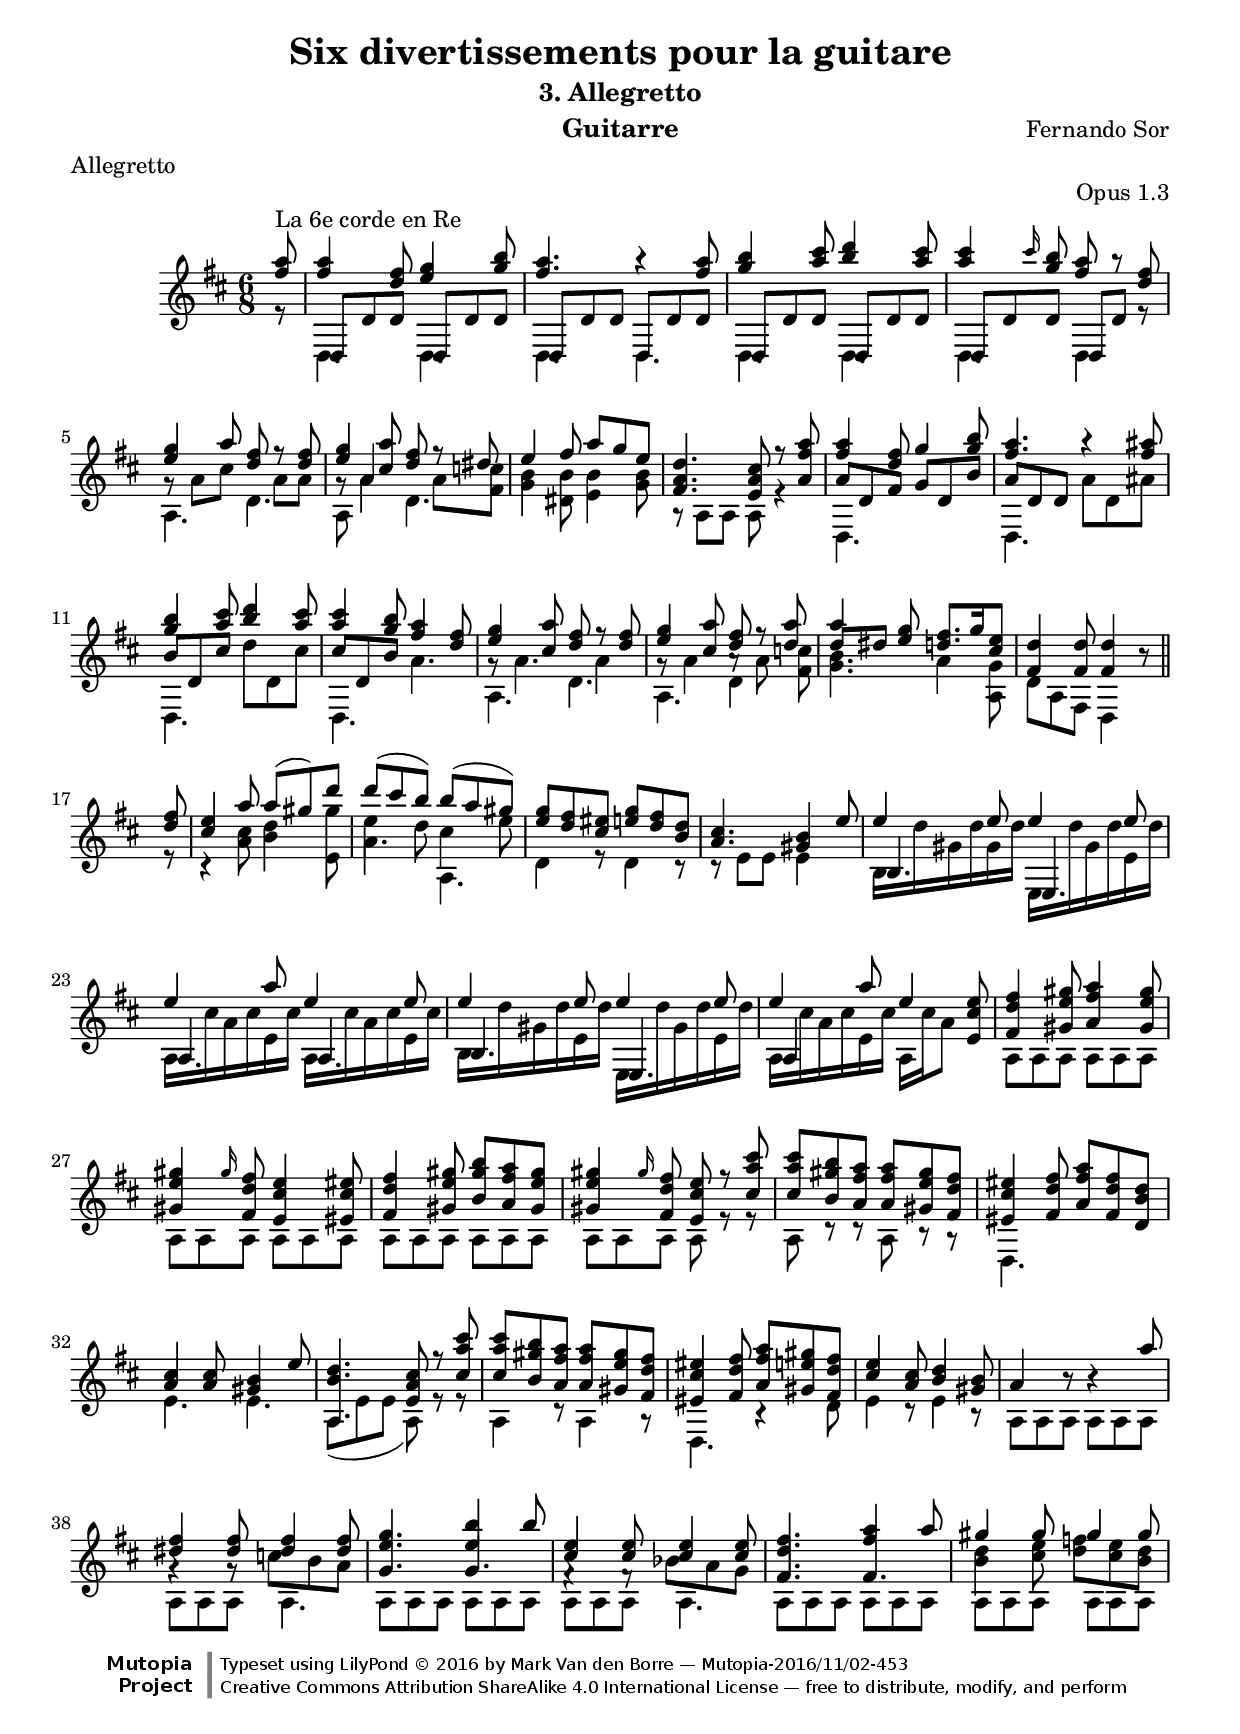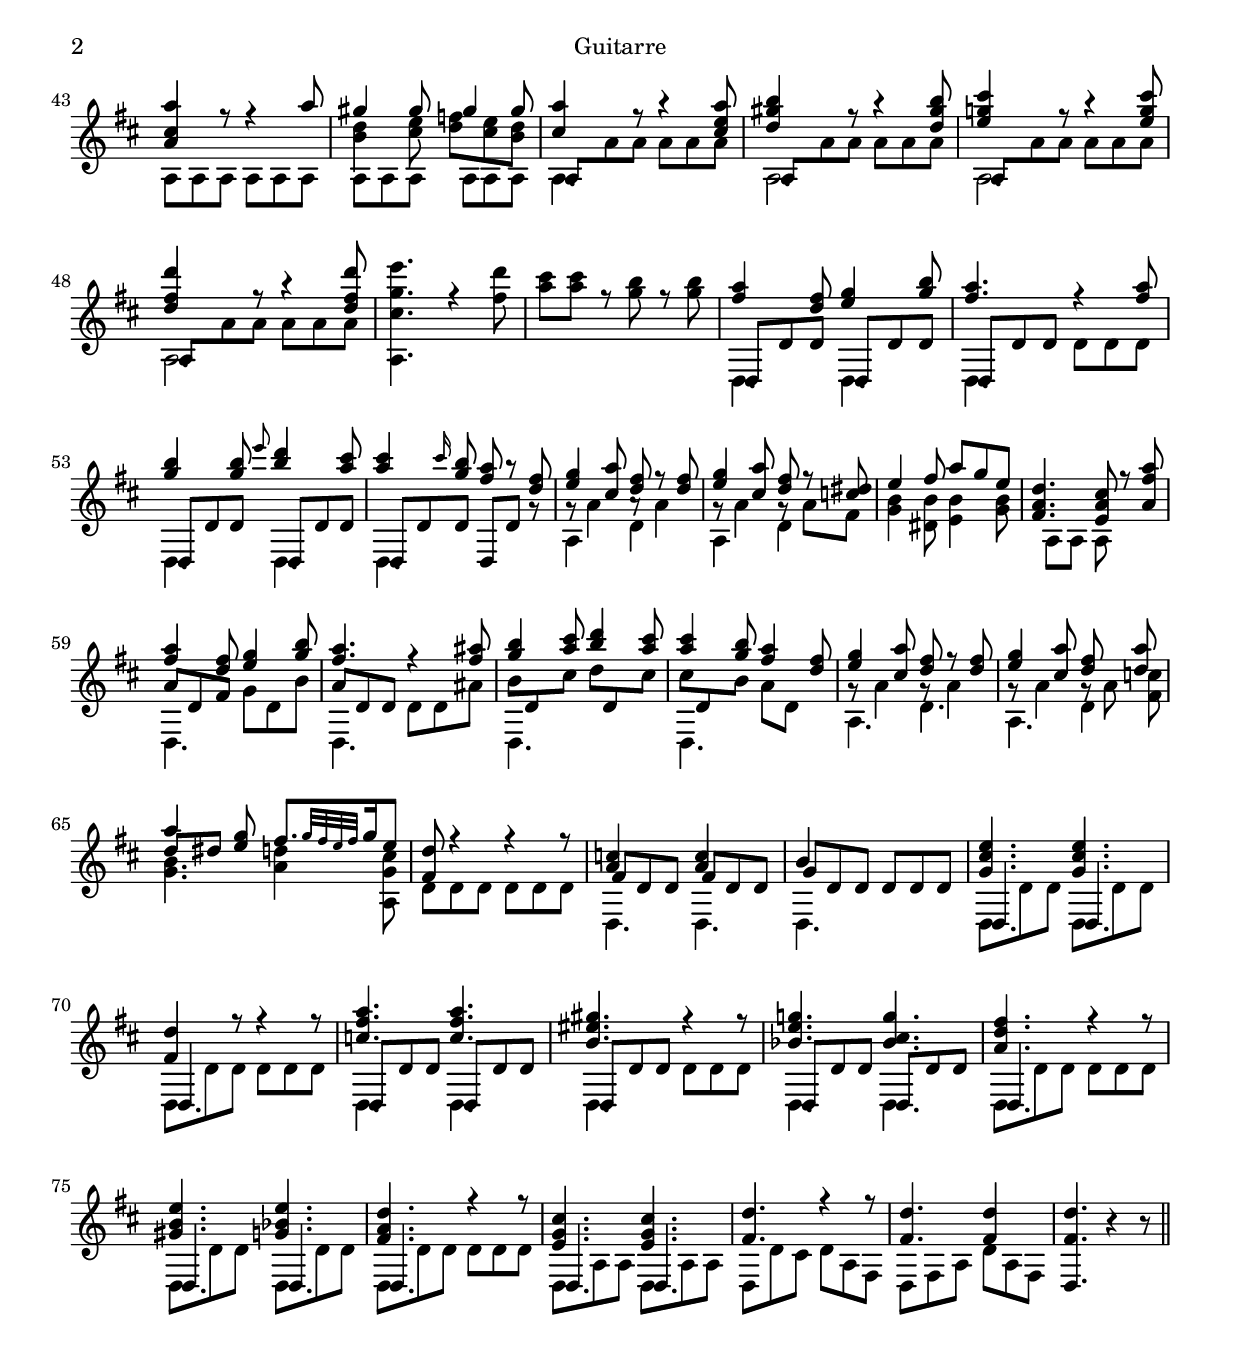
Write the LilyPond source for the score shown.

%{
This document aims for a clean and consistent LilyPond editing style:
 * comments on 10 tabs (further if necessary)
 * line numbers at end of line
 * brackets documented at end of line
 * differences from the facsimile documented at end of line
 * ugly tweaks documented at end of line (look for %tweak)

I try to keep this file portable to future LilyPond versions. Therefore, I limit layout tweaks to a minimum.

Enjoy this music!

Mark Van den Borre <mark@markvdb.be>
%}

\version "2.18.2"
\header {
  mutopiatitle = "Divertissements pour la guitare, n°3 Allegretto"
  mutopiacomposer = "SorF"
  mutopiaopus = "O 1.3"
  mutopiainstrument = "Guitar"
  date = "1820s"
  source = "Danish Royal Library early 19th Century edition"
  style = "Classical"
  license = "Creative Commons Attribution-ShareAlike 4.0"
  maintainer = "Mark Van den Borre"
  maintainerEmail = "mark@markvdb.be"
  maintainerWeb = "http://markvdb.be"
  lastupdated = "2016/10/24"   %------Javier Ruiz-Alma
  filename	= "sor_op1_3.ly"
  title 	= "Six divertissements pour la guitare"
  opus		= "Opus 1.3"
  instrument	= "Guitarre"
  meter		= "Allegretto"
  subtitle = 	"3. Allegretto"
  composer =	"Fernando Sor"
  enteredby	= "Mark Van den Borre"
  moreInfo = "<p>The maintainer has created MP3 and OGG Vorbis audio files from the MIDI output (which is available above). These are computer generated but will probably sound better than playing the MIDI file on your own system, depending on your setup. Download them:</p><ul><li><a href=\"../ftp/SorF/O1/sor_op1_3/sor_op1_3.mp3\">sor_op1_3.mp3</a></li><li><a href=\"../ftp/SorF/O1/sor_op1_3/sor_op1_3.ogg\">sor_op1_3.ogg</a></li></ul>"

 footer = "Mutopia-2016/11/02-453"
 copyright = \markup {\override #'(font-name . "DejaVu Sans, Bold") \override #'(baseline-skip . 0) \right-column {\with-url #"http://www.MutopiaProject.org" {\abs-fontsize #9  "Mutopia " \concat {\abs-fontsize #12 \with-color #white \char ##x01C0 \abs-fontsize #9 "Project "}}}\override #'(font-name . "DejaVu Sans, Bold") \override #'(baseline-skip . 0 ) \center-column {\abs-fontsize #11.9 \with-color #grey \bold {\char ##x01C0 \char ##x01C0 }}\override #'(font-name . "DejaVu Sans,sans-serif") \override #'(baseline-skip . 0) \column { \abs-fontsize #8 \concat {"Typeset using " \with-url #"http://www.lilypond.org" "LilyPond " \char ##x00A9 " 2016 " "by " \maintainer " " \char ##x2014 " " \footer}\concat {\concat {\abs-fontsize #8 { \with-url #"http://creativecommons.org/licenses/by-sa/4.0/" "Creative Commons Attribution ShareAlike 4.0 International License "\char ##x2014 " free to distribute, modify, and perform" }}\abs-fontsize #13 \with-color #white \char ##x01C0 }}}
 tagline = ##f
}
\paper {
  top-margin = 8\mm
  line-width = 18.6\cm
  top-system-spacing.basic-distance = #8
  last-bottom-spacing.padding = #2
}

partialEigth = {
  \partial 8
  \set Score.measureLength = #(ly:make-moment 5/8)
}
revertFullMeas = {
  \set Score.measureLength = #(ly:make-moment 6/8)
  %\set Timing.measureLength = #(ly:make-moment 6/8)
}

posBeamA = \once \override Beam.positions = #'(1 . 0)
posBeamB = \once \override Beam.positions = #'(1.2 . 1.6)
posBeamC = \once \override Beam.positions = #'(1.8 . 2)
posBeamD = \once \override Beam.positions = #'(1.8 . 1.4)
posBeamE = \once \override Beam.positions = #'(-2 . -3)
posBeamF = \once \override Beam.positions = #'(-1.7 . -2.6)
posBeamG = \once \override Beam.positions = #'(-2.2 . -2.2)
posBeamH = \once \override Beam.positions = #'(-1.2 . -0.8)
posBeamJ = \once \override Beam.positions = #'(-1.3 . -1)
posBeamK = \once \override Beam.positions = #'(-0.7 . -1)
posBeamL = \once \override Beam.positions = #'(-0.8 . -1.2)
posBeamM = \once \override Beam.positions = #'(2.5 . 2.7)

posNoteLeft = \once \override NoteColumn #'force-hshift = #1
ignoreCollision = \once \override Staff.NoteColumn.ignore-collision = ##t

upperVoice =  \relative c'''{
 \key d \major
 \partial 8 \voiceOne <a fis>8^\markup {La 6e corde en Re} 		 	%upbeat
 <a fis>4 <fis d>8 <g e>4 <b g>8 |						%1
 <a fis>4. r4 <a fis>8|								%2
 <b g>4 <cis a>8 <d b>4 <cis a>8|						%3
 <cis a>4 \grace cis16 <b g>8 <a fis> r8 <fis d>|				%4
 <g e>4 a8 <fis d> r <fis d>|							%5
 <g e>4 <a cis,>8 <fis d> r dis|						%6
 e4 fis8  a[ g e]|								%7
 <d a fis>4. <cis a e>8 r8 <a' fis a,>|						%8
 <a fis>4 <fis d>8 g4 <b g>8|							%9
 <a fis>4. r4 <ais fis>8|							%10
 <b g>4 <cis a>8 <d b>4 <cis a>8|						%11
 <cis a>4 <b g>8 <a fis>4 <fis d>8|						%12
 <g e>4 <a cis,>8 <fis d> r <fis d>|						%13
 <g e>4 <a cis,>8 <fis d> r <a d,>|						%14
 a4 <g e>8 <fis d>8. g16 <e cis>8|						%15
 <d fis,>4 <d fis,>8 <d fis,>4 b8\rest | \bar "||"					%16
 \partialEigth <fis' d>8 \revertFullMeas  					%upbeat
 <e cis>4 a8 a( gis) d'|							%17
 \slurUp d( cis b) b( a gis)|							%18
 <g e> <fis d> <eis cis> <g e> <fis d> <d b>|					%19
 <cis a>4. <b gis>4 e8|								%20
 e4 e8 e4 e8|									%21
 e4 a8 e4 e8|									%22
 e4 e8 e4 e8|									%23
 e4 a8 e4 <e cis e,>8|								%24
 <fis d fis,>4 <gis e gis,>8 <a fis a,>4 <gis e gis,>8				%25
 <gis e gis,>4 \grace gis16 <fis d fis,>8 <e cis e,>4 <eis cis eis,>8|		%26
 <fis d fis,>4 <gis e gis,>8 <b gis b,> <a fis a,> <gis e gis,>|		%27
 <gis e gis,>4 \grace gis16 <fis d fis,>8 <e cis e,> r <cis' a cis,>|		%28
 <cis a cis,> <b gis b,> <a fis a,> <a fis a,> <gis e gis,> <fis d fis,>|	%29
 <eis cis eis,>4 <fis d fis,>8 <a fis a,> <fis d fis,> <d b d,>|		%30
 <cis a>4 <cis a>8 <b gis>4 e8|							%31
 <d b a,>4. <cis a e>8 r <cis' a cis,>|						%32
 <cis a cis,> <b gis b,> <a fis a,> <a fis a,> <gis e gis,> <fis d fis,>|	%33
 <eis cis eis,>4 <fis d fis,>8 <a fis a,> <gis e gis,> <fis d fis,>|		%34
 <e cis>4 <cis a>8 <d b>4 <b gis>8|						%35
 a4 b8\rest b4\rest a'8|							%36
 <fis dis>4 <fis dis>8 <fis dis>4 <fis dis>8|					%37
 <g e g,>4. <b e,>4 b8|								%38
 <e, cis>4 <e cis>8 <e cis>4 <e cis>8|						%39
 <fis d fis,>4. <a fis>4 a8|							%40
 gis4 gis8 gis4 gis8|								%41
 a4 s8 s4 a8|									%42
 gis4 gis8 gis4 gis8|								%43
 <a cis,>4 r8 r4 <a e cis>8|							%44
 <b gis d>4 r8 r4 <b gis d>8|							%45
 <cis g! e>4 r8 r4 <cis g e>8|							%46
 <d fis, d>4 r8 r4 <d fis, d>8|							%47
 \stemDown <e g, cis, a,>4. r4 <d fis,>8|					%48
 <cis a>8 <cis a> r <b g> r <b g>|						%49
 \stemUp <a fis>4 <fis d>8 <g e>4 <b g>8|					%50
 <a fis>4. r4 <a fis>8|								%51
 <b g>4 <b g>8 \grace e8 <d b>4 <cis a>8|					%52
 <cis a>4 \grace cis16 <b g>8 <a fis> r <fis d>|				%53
 <g e>4 <a cis,>8 <fis d> f\rest <fis d>|						%54
 <g e>4 <a cis,>8 <fis d>8 r <dis c>|						%55
 e4 fis8 a g e|									%56
 <d a fis>4. <cis a e>8 r <a' fis a,>|						%57
 <a fis>4 <fis d>8 <g e>4 <b g>8|						%58
 <a fis>4. r4 <ais fis>8|							%59
 <b g>4 <cis a>8 <d b>4 <cis a>8|						%60
 <cis a>4 <b g>8 <a fis>4 <fis d>8|						%61
 <g e>4 <a cis,>8 <fis d> r <fis d>|						%62
 <g e>4 <a cis,>8 <fis d> s <a d,>|						%63
 a4 <g e>8 fis8.[ \grace {g32[ fis e fis]} g16 e8]|				%64
 <d fis,>8 r4 r r8|								%65 facsimile : r8 r4 r8
 <c a>4 s8 <c a>4 s8|								%66
 b4 s8 s4.|									%67
 <e cis g>4. <e cis g>4.|							%68
 <d fis,>4 r8 r4 r8|								%69
 <a' fis c>4. <a fis c>4.|							%70
 <gis eis b>4. r4 r8|								%71
 <g! e bes>4. <g cis, bes>4.|							%72
 <fis d a>4. r4 r8|								%73
 <e b gis>4. <e bes g>4.|							%74
 <d a fis>4. r4 r8|								%75
 <cis g e>4. <cis g e>4.|							%76
 <d fis,>4. r4 r8|								%77
 <d fis,>4. <d fis,>4 s8|							%78
 <d fis, d,>4. b4\rest b8\rest \bar "||"					%79
}										%end upperVoice

middleVoice =  \relative c {
 \voiceThree \shiftOff \partial 8 s8 						%upbeat
 d8 d' d d, d' d|								%1
 d,8 d' d d, d' d|								%2
 d,8 d' d d, d' d|								%3
 d,8 d' d d, d' s8|								%4
 \stemDown g\rest a cis s a a|							%5
 \stemUp g\rest a4 \stemDown s8 a  <fis c'!>|					%6
 <g b>4 <dis b'>8 <e b'>4 <g b>8|						%7
 s2.|										%8
 \stemUp \posBeamA a8 d, fis \posBeamB g d b'|					%9
 \posBeamA a d, d \stemDown a' d, ais'|						%10
 \stemUp \posBeamC b d, cis' \stemDown d d, cis'|				%11
 \stemUp \posBeamD cis d, b' \stemDown a4.|					%12
 g8\rest a4. a4|								%13
 g8\rest a4 a8\rest a8 s8|							%14
 \stemUp \posBeamM d dis s8 s4.|						%15
 s2.\bar "||"									%16
 \partialEigth s8 \revertFullMeas 						%upbeat
 s2.|										%17
 \stemDown e4 d8 cis4 e8|							%18
 s2.|										%19
 s2.|										%20
 b,16[ d' gis, d' gis, d'] e,,[ d'' gis, d' e, d']|				%21
 a,[ cis' a cis e, cis'] a,[ cis' a cis e, cis']|				%22
 b,[ d' gis, d' e, d'] e,,[ d'' gis, d' e, d']|					%23
 a,[ cis' a cis e, cis'] a, cis' a8 s|						%24
 s2.|s2.|s2.|s2.|s2.|s2.|s2.|s2.|s2.|s2.|s2.|s2.|				%25-36
 g4\rest g8\rest \shiftOn c \shiftOff b a|					%37
 s4. \stemUp g4.|								%38
 f4\rest f8\rest \stemDown \posBeamE \shiftOn bes \shiftOff a g|		%39
 \stemUp \shiftOff fis4. fis4.|							%40
 \stemDown <d' b>4 <e cis>8 \posBeamF \shiftOn <f d> \shiftOff <e cis> <d b>|	%41
 \stemUp <cis a>4 r8 r4 s8|							%42
 \stemDown <d b>4 <e cis>8 \posBeamF \shiftOn <f d> \shiftOff <e cis> <d b>|	%43
 \stemUp \posBeamG a, \stemDown a' a a a a|					%44
 \stemUp \posBeamG a, \stemDown a' a a a a|					%45
 \stemUp \posBeamG a, \stemDown a' a a a a|					%46
 \stemUp \posBeamG a, \stemDown a' a a a a|					%47
 s2.|s2.|									%48-49
 \stemUp d,,8 d' d d, d' d|							%50
 d, d' d  \stemDown d d d \stemUp|						%51
 \stemUp d, d' d d, d' d|							%52
 d, d' d d, d' g8\rest|								%53
 g8\rest \stemDown a4 a8\rest a4|						%54
 g8\rest a4 g8\rest a fis|							%55
 s2.|s2.|									%56-57
 \stemUp \posBeamA a8 d, fis \stemDown g d b'|					%58
 \stemUp \posBeamA a d, d \stemDown d d ais'|					%59
 \posBeamJ b \stemUp d, \stemDown cis' \posBeamK d \stemUp d, \stemDown cis'|	%60
 \posBeamL cis \stemUp d, \stemDown b' a d, s8|					%61
 g8\rest a4 g8\rest a4|								%62
 g8\rest a4 g8\rest a\noBeam \shiftOn <c fis,> \shiftOff |			%63
 \stemUp \posBeamM d dis s8 s4.|						%64
 s2.|										%65
 \shiftOn fis,8 \shiftOff  d d \shiftOn fis \shiftOff d d|			%66
 \shiftOn g \shiftOff d d d d d|						%67
 \stemDown d, d' d d, d' d|							%68
 d, d' d d d d|									%69
 \stemUp d, d' d d, d' d|							%70
 d, d' d \stemDown d d d \stemUp|						%71
 d, d' d \posBeamH d, d' d|							%72
 \stemDown d, d' d d d d|							%73
 d, d' d d, d' d|								%74
 d, d' d d d d|									%75
 d, a' a d, a' a|								%76
 s2.|s2.|s2.\bar "||"								%77-79
}										%end middleVoice

lowerVoice =  \relative c {
 \voiceTwo \partial 8 r8 		 					%upbeat
 d4. d|										%1
 d d|										%2
 d d|										%3
 d d4 r8|									%4
 a'4. d|									%5
 a8 a'4 d,4.|									%6
 s4. s|										%7
 r8 a a a r4|									%8
 d,4. s|									%9
 d s|										%10
 d s|										%11
 d s|										%12
 a' d|										%13
 a d4 <fis c'>8|								%14
 <g b>4. a4 <g a,>8|								%15
 d8 a8 fis8 d4 s8								%16
 \partialEigth r8 \revertFullMeas 						%upbeat
 r4 <cis'' a>8 <d b>4 <gis e,>8|						%17
 a,4. a,4.|									%18
 d4 r8 d4 r8|									%19
 r8 e e e4 s8|									%20
 \stemUp b4. e,4.|								%21
 a4. a4.|									%22
 b4. e,4.|									%23
 a4 s8 s4.|									%24
 \stemDown a8 a a a a a|							%25
 a a a a a a|									%26
 a a a a a a|									%27
 a a a a r r|									%28
 a r r a r r|									%29
 d,4. s4.|									%30 facsimile: missing line gives fis
 e'4. e4.|									%31
 \slurDown a,8([ e' e] a,) r r|							%32
 a4 r8 a4 r8|									%33
 d,4. r4 d'8|									%34
 e4 r8 e4 r8|									%35
 a,8 a a a a a|									%36
 a a a a4.|									%37
 a8 a a a a a|									%38
 a a a a4.|									%39
 a8 a a a a a|									%40
 a a a a a a|									%41
 a a a a a a|									%42
 a a a a a a|									%43
 a4. s4.|									%44
 a2.|										%45
 a2.|										%46
 a2.|										%47
 s2.|										%48
 s2.|										%49
 d,4. d4.|									%50
 d4. s4.|									%51
 d4. d4.|									%52
 d4. s4.|									%53
 a'4 s8 d4 s8|									%54
 a4 s8 d4 s8|									%55
 <b' g>4 <b dis,>8 <b e,>4 <b g>8|						%56
 s8 a, a a s4|									%57
 d,4. s4.|									%58
 d4. s4.|									%59
 d4. s4.|									%60
 d4. s4.|									%61
 a'4. d4.|									%62
 a4. d4 s8 |									%63
 <b' g>4. <d! a>4 <cis g a,>8|							%64 facsimile says 4 for last chord
 d,8 d d d d d|									%65
 d,4. d4.|									%66
 d4. s4.|									%67
 \stemUp d4. d4.|								%68
 d4. s4.|									%69
 \stemDown d4. d4.|								%70
 d4. s4.|									%71
 d4. d4.|									%72
 \stemUp d4. s4.|								%73
 d4. d4.|									%74
 d4. s4.|									%75
 d4. d4.|									%76
 \stemDown d8 d' cis d a fis|							%77
 d fis a d a fis|								%78
 s2.|										%79
}										%end lowerVoice

\score {
 \context Staff <<
  \time 6/8
  \override Staff.NoteCollision.merge-differently-dotted = ##t
  \override Staff.NoteCollision.merge-differently-headed = ##t
  \clef violin 
  \new Voice = "one" { \override TupletNumber.transparent = ##t \upperVoice }
  \new Voice = "two" { \lowerVoice }
  \new Voice = "three" { \middleVoice }
>>

  \midi {
    \tempo 4. = 60
    }

\layout { }
}
